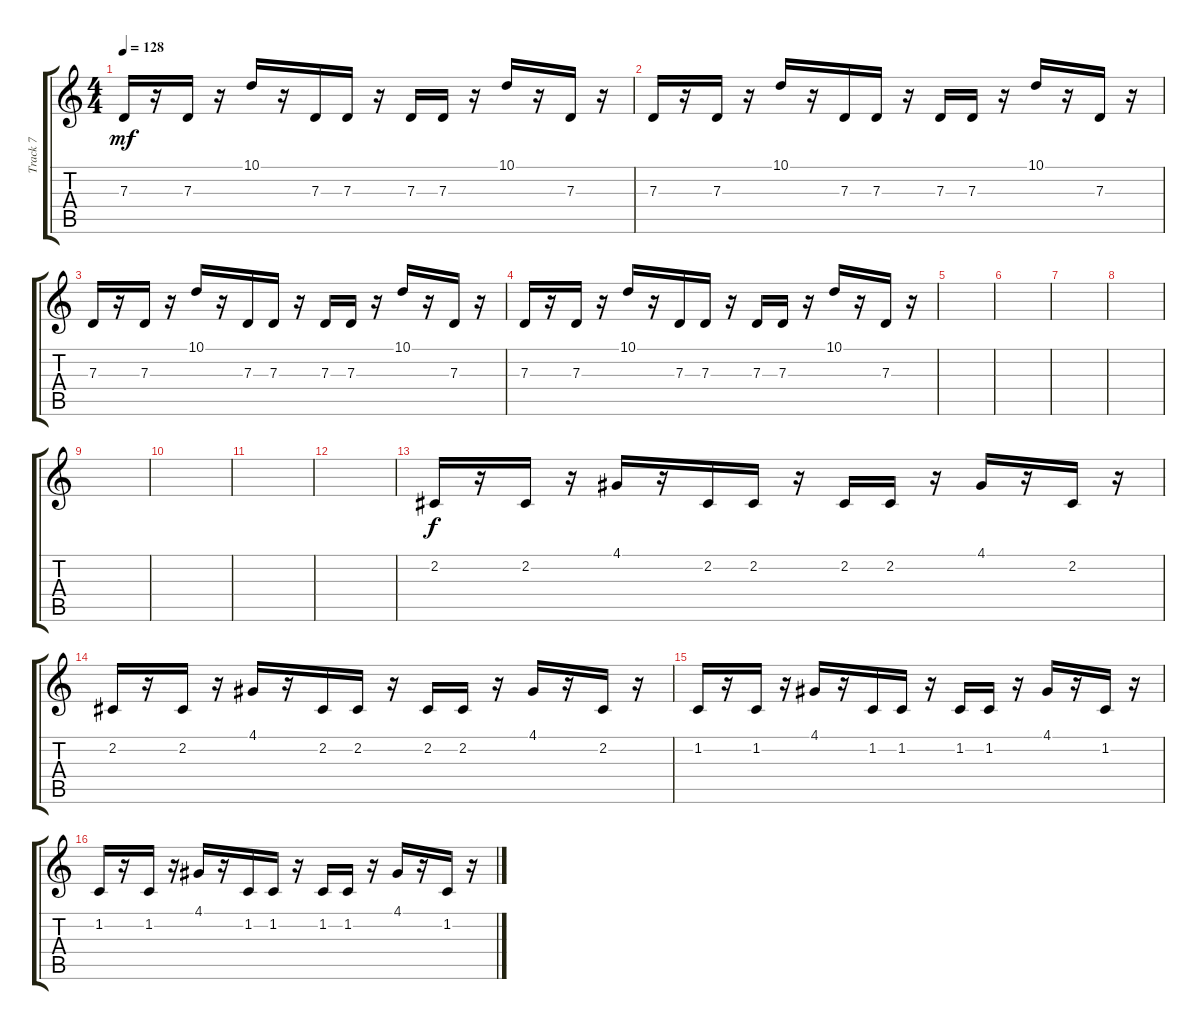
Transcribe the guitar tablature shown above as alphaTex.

\track ("Track 7" "Track 7") {instrument xylophone}
\staff {score tabs}
\tuning (E4 B3 G3 D3 A2 E2) {hide}
\ts (4 4)
\tempo 128
\clef g2
\ks c
7.3.16{dy mf} r.16 7.3.16 r.16 10.1.16 r.16 7.3.16 7.3.16 r.16 7.3.16 7.3.16 r.16 10.1.16 r.16 7.3.16 r.16 |
7.3.16 r.16 7.3.16 r.16 10.1.16 r.16 7.3.16 7.3.16 r.16 7.3.16 7.3.16 r.16 10.1.16 r.16 7.3.16 r.16 |
7.3.16 r.16 7.3.16 r.16 10.1.16 r.16 7.3.16 7.3.16 r.16 7.3.16 7.3.16 r.16 10.1.16 r.16 7.3.16 r.16 |
7.3.16 r.16 7.3.16 r.16 10.1.16 r.16 7.3.16 7.3.16 r.16 7.3.16 7.3.16 r.16 10.1.16 r.16 7.3.16 r.16 |
|
|
|
|
|
|
|
|
2.2.16{dy f} r.16 2.2.16 r.16 4.1.16 r.16 2.2.16 2.2.16 r.16 2.2.16 2.2.16 r.16 4.1.16 r.16 2.2.16 r.16 |
2.2.16 r.16 2.2.16 r.16 4.1.16 r.16 2.2.16 2.2.16 r.16 2.2.16 2.2.16 r.16 4.1.16 r.16 2.2.16 r.16 |
1.2.16 r.16 1.2.16 r.16 4.1.16 r.16 1.2.16 1.2.16 r.16 1.2.16 1.2.16 r.16 4.1.16 r.16 1.2.16 r.16 |
1.2.16 r.16 1.2.16 r.16 4.1.16 r.16 1.2.16 1.2.16 r.16 1.2.16 1.2.16 r.16 4.1.16 r.16 1.2.16 r.16
